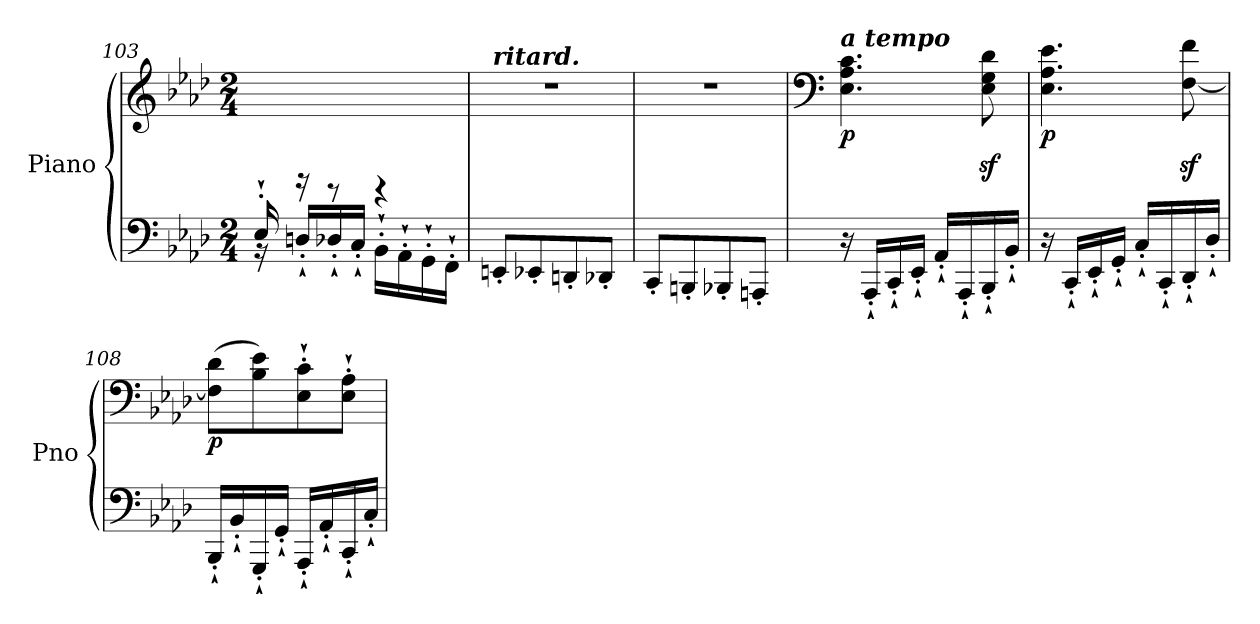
**kern	**kern	**dynam
*part1	*part1	*part1
*staff2	*staff1	*staff1/2
*I"Piano	*	*
*I'Pno	*	*
!!LO:PB:g=z
*clefF4	*clefG2	*
*k[b-e-a-d-]	*k[b-e-a-d-]	*
*M2/4	*M2/4	*
=103	=103	=103
*^	*	*
16E-`'/	16rBB	16ryy	.
!	!	!	!LO:DY:b
4..ryy	16Dn`'/LL	16rGG	other-dynamics
.	16D-X`'/	8rEE	.
.	16C`'/JJ	.	.
.	16BB-`'\LL	4rEE	.
.	16AA-`'\	.	.
.	16GG`'\	.	.
.	16FF`'\JJ	.	.
=104	=104	=104	=104
!	!	!LO:TX:a:Bi:t=ritard.	!
*v	*v	*	*
8EEn'/L	2r	.
8EE-X'/	.	.
8DDn'/	.	.
8DD-X'/J	.	.
=105	=105	=105
8CC'/L	2r	.
8BBBn'/	.	.
8BBB-X'/	.	.
8AAAn'/J	.	.
=106	=106	=106
*	*clefF4	*
!	!LO:TX:a:Bi:t=a tempo	!
!	!	!LO:DY:b
16r	4.E-\ 4.A-\ 4.c\	p
16AAA-`'/LL	.	.
16CC`'/	.	.
16EE-`'/JJ	.	.
16AA-`'/LL	.	.
16AAA-`'/	.	.
16BBB-`'/	8E-\z< 8G\z< 8d-\z<	.
16BB-`'/JJ	.	.
=107	=107	=107
!	!	!LO:DY:b
16r	4.E-\ 4.A-\ 4.e-\	p
16CC`'/LL	.	.
16EE-`'/	.	.
16GG`'/JJ	.	.
16C`'/LL	.	.
16CC`'/	.	.
16DD-`'/	[8F\z< 8f\z<	.
16D-`'/JJ	.	.
!!LO:LB:g=z
=108	=108	=108
!	!	!LO:DY:b
16BBB-`'/LL	(8F\] 8d-\L	p
16BB-`'/	.	.
16GGG`'/	8B-\ 8e-\)	.
16GG`'/JJ	.	.
16AAA-`'/LL	8E-\`' 8c\`'	.
16AA-`'/	.	.
16CC`'/	8E-\`' 8A-\`'J	.
16C`'/JJ	.	.
=	=	=
*-	*-	*-
